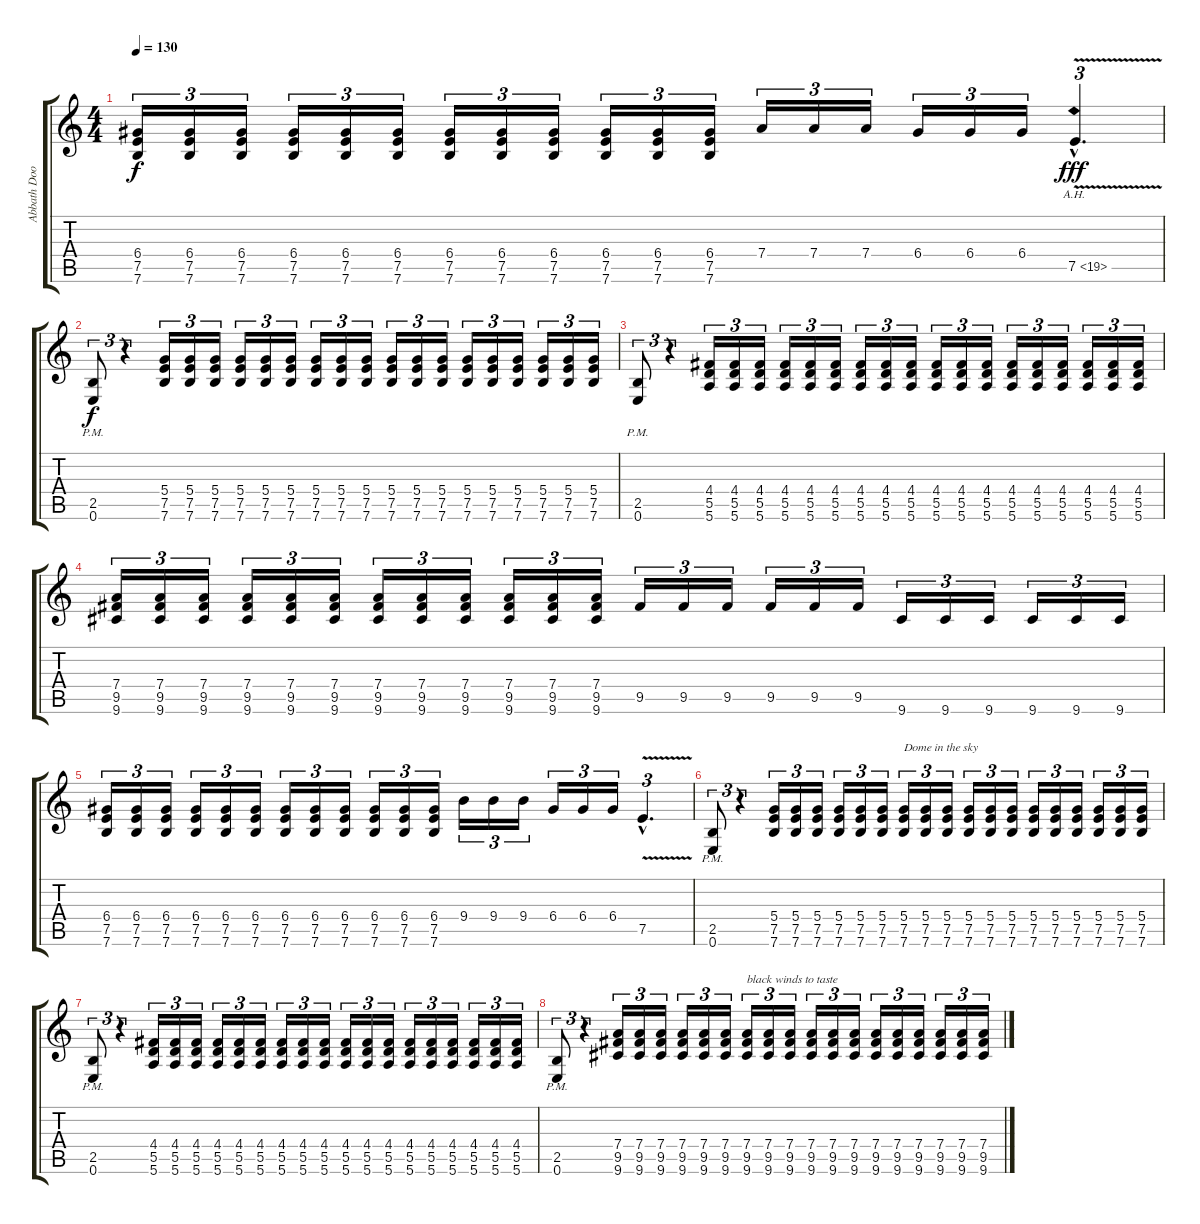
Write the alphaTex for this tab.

\track ("Abbath Doom Occulta (Guitar)" "Abbath Doo") {instrument distortionguitar}
\staff {score tabs}
\tuning (E4 B3 G3 D3 A2 E2) {hide}
\ts (4 4)
\tempo 130
\clef g2
\ks c
(6.4 7.5 7.6).16{tu (3 2) dy f} (6.4 7.5 7.6).16{tu (3 2)} (6.4 7.5 7.6).16{tu (3 2)} (6.4 7.5 7.6).16{tu (3 2)} (6.4 7.5 7.6).16{tu (3 2)} (6.4 7.5 7.6).16{tu (3 2)} (6.4 7.5 7.6).16{tu (3 2)} (6.4 7.5 7.6).16{tu (3 2)} (6.4 7.5 7.6).16{tu (3 2)} (6.4 7.5 7.6).16{tu (3 2)} (6.4 7.5 7.6).16{tu (3 2)} (6.4 7.5 7.6).16{tu (3 2)} 7.4.16{tu (3 2)} 7.4.16{tu (3 2)} 7.4.16{tu (3 2)} 6.4.16{tu (3 2)} 6.4.16{tu (3 2)} 6.4.16{tu (3 2)} 7.5{ah 12 v hac}.4{d tu (3 2) dy fff instrument guitarharmonics} |
(2.5{pm} 0.6).8{tu (3 2) dy f instrument distortionguitar} r.4{tu (3 2)} (5.4 7.5 7.6).16{tu (3 2)} (5.4 7.5 7.6).16{tu (3 2)} (5.4 7.5 7.6).16{tu (3 2)} (5.4 7.5 7.6).16{tu (3 2)} (5.4 7.5 7.6).16{tu (3 2)} (5.4 7.5 7.6).16{tu (3 2)} (5.4 7.5 7.6).16{tu (3 2)} (5.4 7.5 7.6).16{tu (3 2)} (5.4 7.5 7.6).16{tu (3 2)} (5.4 7.5 7.6).16{tu (3 2)} (5.4 7.5 7.6).16{tu (3 2)} (5.4 7.5 7.6).16{tu (3 2)} (5.4 7.5 7.6).16{tu (3 2)} (5.4 7.5 7.6).16{tu (3 2)} (5.4 7.5 7.6).16{tu (3 2)} (5.4 7.5 7.6).16{tu (3 2)} (5.4 7.5 7.6).16{tu (3 2)} (5.4 7.5 7.6).16{tu (3 2)} |
(2.5{pm} 0.6).8{tu (3 2)} r.4{tu (3 2)} (4.4 5.5 5.6).16{tu (3 2)} (4.4 5.5 5.6).16{tu (3 2)} (4.4 5.5 5.6).16{tu (3 2)} (4.4 5.5 5.6).16{tu (3 2)} (4.4 5.5 5.6).16{tu (3 2)} (4.4 5.5 5.6).16{tu (3 2)} (4.4 5.5 5.6).16{tu (3 2)} (4.4 5.5 5.6).16{tu (3 2)} (4.4 5.5 5.6).16{tu (3 2)} (4.4 5.5 5.6).16{tu (3 2)} (4.4 5.5 5.6).16{tu (3 2)} (4.4 5.5 5.6).16{tu (3 2)} (4.4 5.5 5.6).16{tu (3 2)} (4.4 5.5 5.6).16{tu (3 2)} (4.4 5.5 5.6).16{tu (3 2)} (4.4 5.5 5.6).16{tu (3 2)} (4.4 5.5 5.6).16{tu (3 2)} (4.4 5.5 5.6).16{tu (3 2)} |
(7.4 9.5 9.6).16{tu (3 2)} (7.4 9.5 9.6).16{tu (3 2)} (7.4 9.5 9.6).16{tu (3 2)} (7.4 9.5 9.6).16{tu (3 2)} (7.4 9.5 9.6).16{tu (3 2)} (7.4 9.5 9.6).16{tu (3 2)} (7.4 9.5 9.6).16{tu (3 2)} (7.4 9.5 9.6).16{tu (3 2)} (7.4 9.5 9.6).16{tu (3 2)} (7.4 9.5 9.6).16{tu (3 2)} (7.4 9.5 9.6).16{tu (3 2)} (7.4 9.5 9.6).16{tu (3 2)} 9.5.16{tu (3 2)} 9.5.16{tu (3 2)} 9.5.16{tu (3 2)} 9.5.16{tu (3 2)} 9.5.16{tu (3 2)} 9.5.16{tu (3 2)} 9.6.16{tu (3 2)} 9.6.16{tu (3 2)} 9.6.16{tu (3 2)} 9.6.16{tu (3 2)} 9.6.16{tu (3 2)} 9.6.16{tu (3 2)} |
(6.4 7.5 7.6).16{tu (3 2)} (6.4 7.5 7.6).16{tu (3 2)} (6.4 7.5 7.6).16{tu (3 2)} (6.4 7.5 7.6).16{tu (3 2)} (6.4 7.5 7.6).16{tu (3 2)} (6.4 7.5 7.6).16{tu (3 2)} (6.4 7.5 7.6).16{tu (3 2)} (6.4 7.5 7.6).16{tu (3 2)} (6.4 7.5 7.6).16{tu (3 2)} (6.4 7.5 7.6).16{tu (3 2)} (6.4 7.5 7.6).16{tu (3 2)} (6.4 7.5 7.6).16{tu (3 2)} 9.4.16{tu (3 2)} 9.4.16{tu (3 2)} 9.4.16{tu (3 2)} 6.4.16{tu (3 2)} 6.4.16{tu (3 2)} 6.4.16{tu (3 2)} 7.5{v hac}.4{d tu (3 2)} |
(2.5{pm} 0.6).8{tu (3 2)} r.4{tu (3 2)} (5.4 7.5 7.6).16{tu (3 2)} (5.4 7.5 7.6).16{tu (3 2)} (5.4 7.5 7.6).16{tu (3 2)} (5.4 7.5 7.6).16{tu (3 2)} (5.4 7.5 7.6).16{tu (3 2)} (5.4 7.5 7.6).16{tu (3 2)} (5.4 7.5 7.6).16{tu (3 2) txt "Dome in the sky"} (5.4 7.5 7.6).16{tu (3 2)} (5.4 7.5 7.6).16{tu (3 2)} (5.4 7.5 7.6).16{tu (3 2)} (5.4 7.5 7.6).16{tu (3 2)} (5.4 7.5 7.6).16{tu (3 2)} (5.4 7.5 7.6).16{tu (3 2)} (5.4 7.5 7.6).16{tu (3 2)} (5.4 7.5 7.6).16{tu (3 2)} (5.4 7.5 7.6).16{tu (3 2)} (5.4 7.5 7.6).16{tu (3 2)} (5.4 7.5 7.6).16{tu (3 2)} |
(2.5{pm} 0.6).8{tu (3 2)} r.4{tu (3 2)} (4.4 5.5 5.6).16{tu (3 2)} (4.4 5.5 5.6).16{tu (3 2)} (4.4 5.5 5.6).16{tu (3 2)} (4.4 5.5 5.6).16{tu (3 2)} (4.4 5.5 5.6).16{tu (3 2)} (4.4 5.5 5.6).16{tu (3 2)} (4.4 5.5 5.6).16{tu (3 2)} (4.4 5.5 5.6).16{tu (3 2)} (4.4 5.5 5.6).16{tu (3 2)} (4.4 5.5 5.6).16{tu (3 2)} (4.4 5.5 5.6).16{tu (3 2)} (4.4 5.5 5.6).16{tu (3 2)} (4.4 5.5 5.6).16{tu (3 2)} (4.4 5.5 5.6).16{tu (3 2)} (4.4 5.5 5.6).16{tu (3 2)} (4.4 5.5 5.6).16{tu (3 2)} (4.4 5.5 5.6).16{tu (3 2)} (4.4 5.5 5.6).16{tu (3 2)} |
(2.5{pm} 0.6).8{tu (3 2)} r.4{tu (3 2)} (7.4 9.5 9.6).16{tu (3 2)} (7.4 9.5 9.6).16{tu (3 2)} (7.4 9.5 9.6).16{tu (3 2)} (7.4 9.5 9.6).16{tu (3 2)} (7.4 9.5 9.6).16{tu (3 2)} (7.4 9.5 9.6).16{tu (3 2)} (7.4 9.5 9.6).16{tu (3 2) txt "black winds to taste"} (7.4 9.5 9.6).16{tu (3 2)} (7.4 9.5 9.6).16{tu (3 2)} (7.4 9.5 9.6).16{tu (3 2)} (7.4 9.5 9.6).16{tu (3 2)} (7.4 9.5 9.6).16{tu (3 2)} (7.4 9.5 9.6).16{tu (3 2)} (7.4 9.5 9.6).16{tu (3 2)} (7.4 9.5 9.6).16{tu (3 2)} (7.4 9.5 9.6).16{tu (3 2)} (7.4 9.5 9.6).16{tu (3 2)} (7.4 9.5 9.6).16{tu (3 2)}
